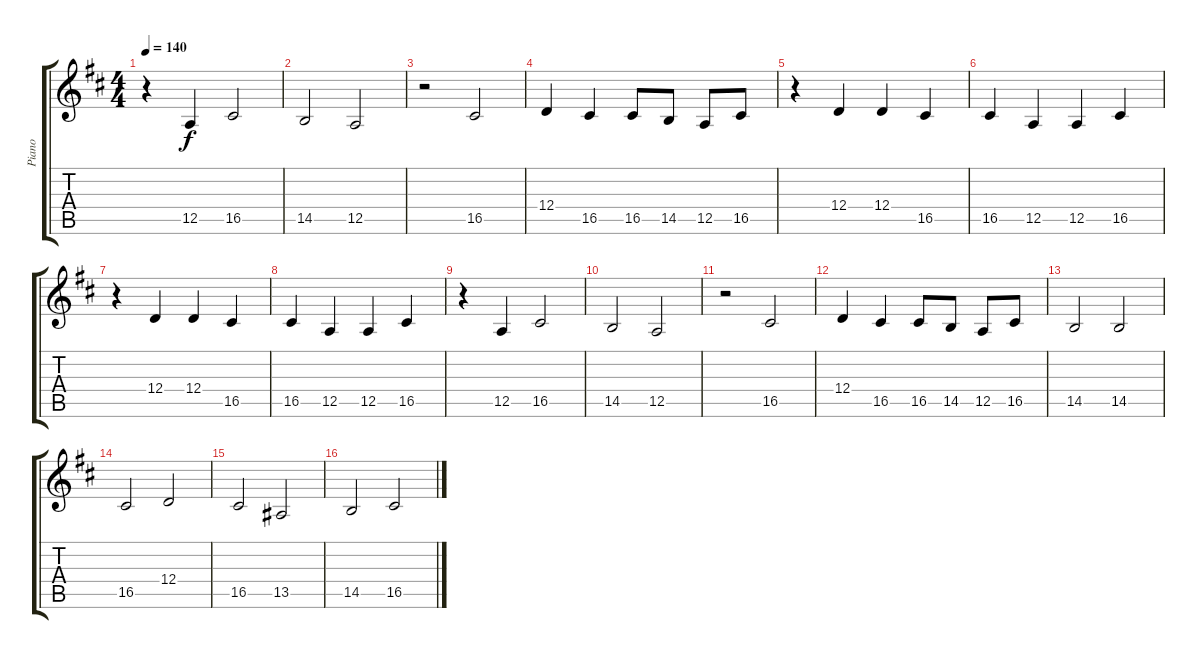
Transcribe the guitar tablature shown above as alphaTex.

\track ("Piano" "Piano") {instrument acousticgrandpiano}
\staff {score tabs}
\tuning (E4 B3 G3 D3 A2 E2) {hide}
\ts (4 4)
\tempo 140
\clef g2
\ks d
r.4{dy f} 12.5.4 16.5.2 |
14.5.2 12.5.2 |
r.2 16.5.2 |
12.4.4 16.5.4 16.5.8 14.5.8 12.5.8 16.5.8 |
r.4 12.4.4 12.4.4 16.5.4 |
16.5.4 12.5.4 12.5.4 16.5.4 |
r.4 12.4.4 12.4.4 16.5.4 |
16.5.4 12.5.4 12.5.4 16.5.4 |
r.4 12.5.4 16.5.2 |
14.5.2 12.5.2 |
r.2 16.5.2 |
12.4.4 16.5.4 16.5.8 14.5.8 12.5.8 16.5.8 |
14.5.2 14.5.2 |
16.5.2 12.4.2 |
16.5.2 13.5.2 |
14.5.2 16.5.2
